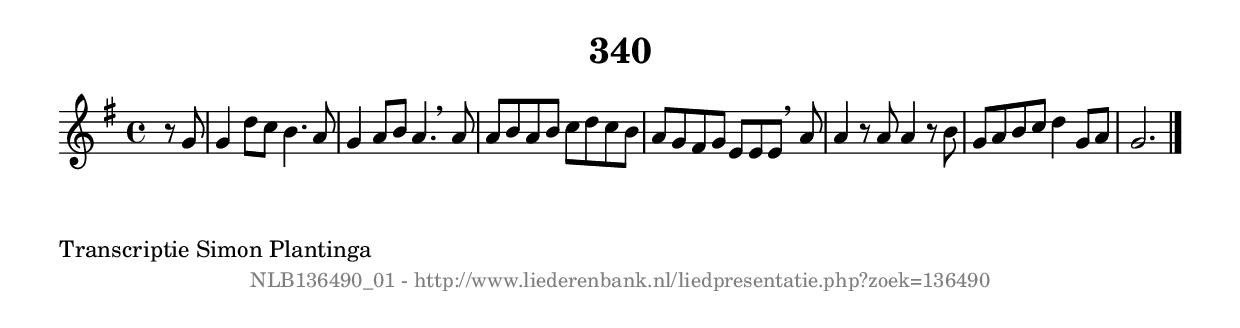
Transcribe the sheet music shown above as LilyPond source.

%
% produced by wce2krn 1.64 (7 June 2014)
%
\version"2.16"
#(append! paper-alist '(("long" . (cons (* 210 mm) (* 2000 mm)))))
#(set-default-paper-size "long")
sb = {\breathe}
mBreak = {\breathe }
bBreak = {\breathe }
x = {\once\override NoteHead #'style = #'cross }
gl=\glissando
itime={\override Staff.TimeSignature #'stencil = ##f }
ficta = {\once\set suggestAccidentals = ##t}
fine = {\once\override Score.RehearsalMark #'self-alignment-X = #1 \mark \markup {\italic{Fine}}}
dc = {\once\override Score.RehearsalMark #'self-alignment-X = #1 \mark \markup {\italic{D.C.}}}
dcf = {\once\override Score.RehearsalMark #'self-alignment-X = #1 \mark \markup {\italic{D.C. al Fine}}}
dcc = {\once\override Score.RehearsalMark #'self-alignment-X = #1 \mark \markup {\italic{D.C. al Coda}}}
ds = {\once\override Score.RehearsalMark #'self-alignment-X = #1 \mark \markup {\italic{D.S.}}}
dsf = {\once\override Score.RehearsalMark #'self-alignment-X = #1 \mark \markup {\italic{D.S. al Fine}}}
dsc = {\once\override Score.RehearsalMark #'self-alignment-X = #1 \mark \markup {\italic{D.S. al Coda}}}
pv = {\set Score.repeatCommands = #'((volta "1"))}
sv = {\set Score.repeatCommands = #'((volta "2"))}
tv = {\set Score.repeatCommands = #'((volta "3"))}
qv = {\set Score.repeatCommands = #'((volta "4"))}
xv = {\set Score.repeatCommands = #'((volta #f))}
\header{ tagline = ""
title = "340"
}
\score {{
\key g \major
\relative g'
{
\set melismaBusyProperties = #'()
\partial 32*8
\time 4/4
\tempo 4=120
\override Score.MetronomeMark #'transparent = ##t
\override Score.RehearsalMark #'break-visibility = #(vector #t #t #f)
r8 g8 | g4 d'8 c8 b4. a8 | g4 a8 b8 a4. \sb a8 | a8 b8 a8 b8 c8 d8 c8 b8 | a8 g8 fis8 g8 e8 e8 e8 \sb a8 | a4 r8 a8 a4 r8 b8 | g8 a8 b8 c8 d4 g,8 a8 | g2. \bar "|."
 }}
 \midi { }
 \layout {
            indent = 0.0\cm
}
}
\markup { \wordwrap-string #" 
Transcriptie Simon Plantinga
"}
\markup { \vspace #0 } \markup { \with-color #grey \fill-line { \center-column { \smaller "NLB136490_01 - http://www.liederenbank.nl/liedpresentatie.php?zoek=136490" } } }
